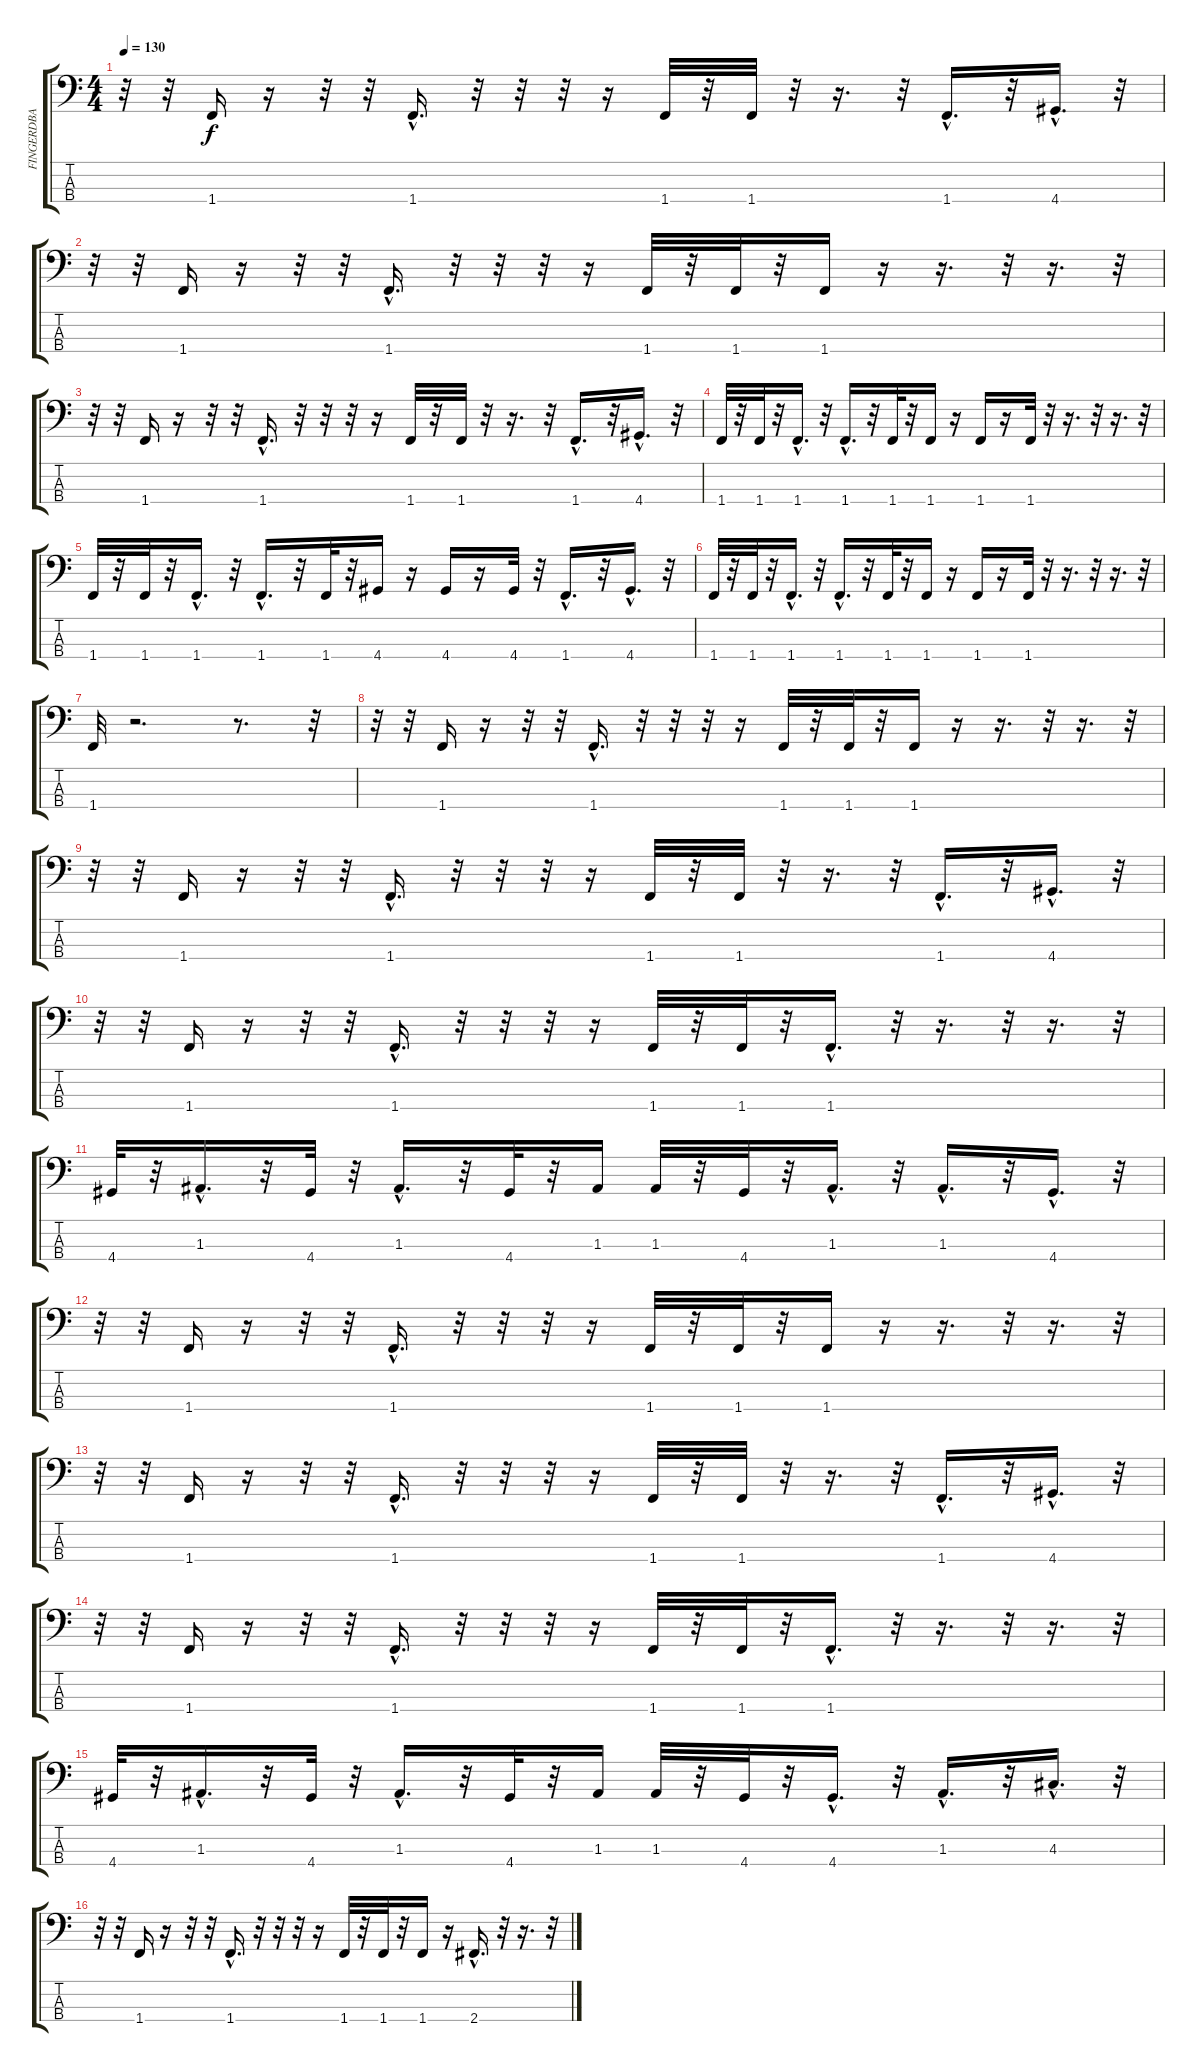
\track ("FINGERDBA" "FINGERDBA") {instrument electricbassfinger}
\staff {score tabs}
\tuning (G2 D2 A1 E1) {hide}
\ts (4 4)
\tempo 130
\clef f4
\ks c
r.32{dy f} r.32 1.4.16 r.16 r.32 r.32 1.4{hac}.16{d} r.32 r.32 r.32 r.16 1.4.32 r.32 1.4.32 r.32 r.16{d} r.32 1.4{hac}.16{d} r.32 4.4{hac}.16{d} r.32 |
r.32 r.32 1.4.16 r.16 r.32 r.32 1.4{hac}.16{d} r.32 r.32 r.32 r.16 1.4.32 r.32 1.4.32 r.32 1.4.16 r.16 r.16{d} r.32 r.16{d} r.32 |
r.32 r.32 1.4.16 r.16 r.32 r.32 1.4{hac}.16{d} r.32 r.32 r.32 r.16 1.4.32 r.32 1.4.32 r.32 r.16{d} r.32 1.4{hac}.16{d} r.32 4.4{hac}.16{d} r.32 |
1.4.32 r.32 1.4.32 r.32 1.4{hac}.16{d} r.32 1.4{hac}.16{d} r.32 1.4.32 r.32 1.4.16 r.16 1.4.16 r.16 1.4.32 r.32 r.16{d} r.32 r.16{d} r.32 |
1.4.32 r.32 1.4.32 r.32 1.4{hac}.16{d} r.32 1.4{hac}.16{d} r.32 1.4.32 r.32 4.4.16 r.16 4.4.16 r.16 4.4.32 r.32 1.4{hac}.16{d} r.32 4.4{hac}.16{d} r.32 |
1.4.32 r.32 1.4.32 r.32 1.4{hac}.16{d} r.32 1.4{hac}.16{d} r.32 1.4.32 r.32 1.4.16 r.16 1.4.16 r.16 1.4.32 r.32 r.16{d} r.32 r.16{d} r.32 |
1.4.32 r.2{d} r.8{d} r.32 |
r.32 r.32 1.4.16 r.16 r.32 r.32 1.4{hac}.16{d} r.32 r.32 r.32 r.16 1.4.32 r.32 1.4.32 r.32 1.4.16 r.16 r.16{d} r.32 r.16{d} r.32 |
r.32 r.32 1.4.16 r.16 r.32 r.32 1.4{hac}.16{d} r.32 r.32 r.32 r.16 1.4.32 r.32 1.4.32 r.32 r.16{d} r.32 1.4{hac}.16{d} r.32 4.4{hac}.16{d} r.32 |
r.32 r.32 1.4.16 r.16 r.32 r.32 1.4{hac}.16{d} r.32 r.32 r.32 r.16 1.4.32 r.32 1.4.32 r.32 1.4{hac}.16{d} r.32 r.16{d} r.32 r.16{d} r.32 |
4.4.32 r.32 1.3{hac}.16{d} r.32 4.4.32 r.32 1.3{hac}.16{d} r.32 4.4.32 r.32 1.3.16 1.3.32 r.32 4.4.32 r.32 1.3{hac}.16{d} r.32 1.3{hac}.16{d} r.32 4.4{hac}.16{d} r.32 |
r.32 r.32 1.4.16 r.16 r.32 r.32 1.4{hac}.16{d} r.32 r.32 r.32 r.16 1.4.32 r.32 1.4.32 r.32 1.4.16 r.16 r.16{d} r.32 r.16{d} r.32 |
r.32 r.32 1.4.16 r.16 r.32 r.32 1.4{hac}.16{d} r.32 r.32 r.32 r.16 1.4.32 r.32 1.4.32 r.32 r.16{d} r.32 1.4{hac}.16{d} r.32 4.4{hac}.16{d} r.32 |
r.32 r.32 1.4.16 r.16 r.32 r.32 1.4{hac}.16{d} r.32 r.32 r.32 r.16 1.4.32 r.32 1.4.32 r.32 1.4{hac}.16{d} r.32 r.16{d} r.32 r.16{d} r.32 |
4.4.32 r.32 1.3{hac}.16{d} r.32 4.4.32 r.32 1.3{hac}.16{d} r.32 4.4.32 r.32 1.3.16 1.3.32 r.32 4.4.32 r.32 4.4{hac}.16{d} r.32 1.3{hac}.16{d} r.32 4.3{hac}.16{d} r.32 |
r.32 r.32 1.4.16 r.16 r.32 r.32 1.4{hac}.16{d} r.32 r.32 r.32 r.16 1.4.32 r.32 1.4.32 r.32 1.4.16 r.16 2.4{hac}.16{d} r.32 r.16{d} r.32
